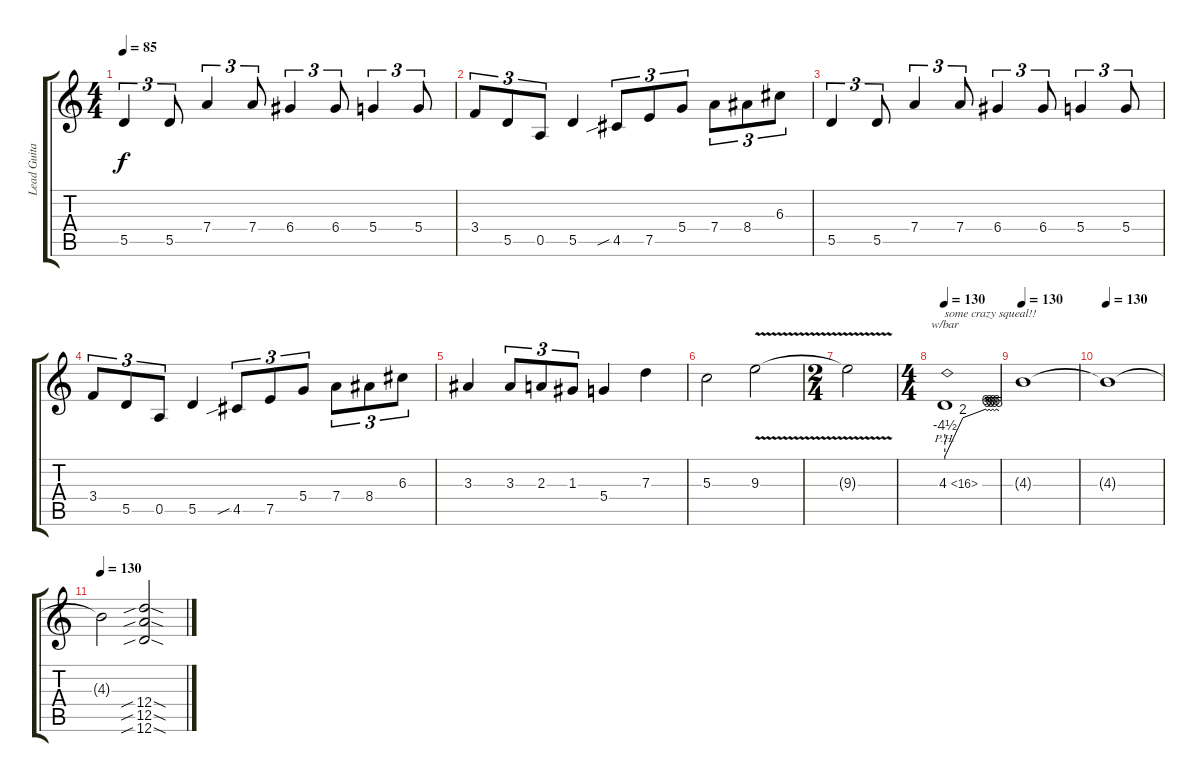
\track ("Lead Guitar 1" "Lead Guita") {instrument overdrivenguitar}
\staff {score tabs}
\tuning (E4 B3 G3 D3 A2 D2) {hide}
\ts (4 4)
\tempo 85
\clef g2
\ks c
5.5.4{tu (3 2) dy f} 5.5.8{tu (3 2)} 7.4.4{tu (3 2)} 7.4.8{tu (3 2)} 6.4.4{tu (3 2)} 6.4.8{tu (3 2)} 5.4.4{tu (3 2)} 5.4.8{tu (3 2)} |
3.4.8{tu (3 2)} 5.5.8{tu (3 2)} 0.5.8{tu (3 2)} 5.5.4 4.5{sib}.8{tu (3 2)} 7.5.8{tu (3 2)} 5.4.8{tu (3 2)} 7.4.8{tu (3 2)} 8.4.8{tu (3 2)} 6.3.8{tu (3 2)} |
5.5.4{tu (3 2)} 5.5.8{tu (3 2)} 7.4.4{tu (3 2)} 7.4.8{tu (3 2)} 6.4.4{tu (3 2)} 6.4.8{tu (3 2)} 5.4.4{tu (3 2)} 5.4.8{tu (3 2)} |
3.4.8{tu (3 2)} 5.5.8{tu (3 2)} 0.5.8{tu (3 2)} 5.5.4 4.5{sib}.8{tu (3 2)} 7.5.8{tu (3 2)} 5.4.8{tu (3 2)} 7.4.8{tu (3 2)} 8.4.8{tu (3 2)} 6.3.8{tu (3 2)} |
3.3.4 3.3.8{tu (3 2)} 2.3.8{tu (3 2)} 1.3.8{tu (3 2)} 5.4.4 7.3.4 |
5.3.2 9.3{v}.2 |
\ts (2 4)
9.3{t}.2 |
\ts (4 4)
\tempo 130
4.3{ph 12}.1{tbe (custom default 0 -18 20 8 45 24 47 20 49 24 51 20 53 24 55 20 57 24 60 20) txt "some crazy squeal!!"} |
\tempo 130
4.3{t}.1 |
\tempo 130
4.3{t}.1 |
\tempo 130
4.3{t}.2 (12.4{sib sod} 12.5{sib sod} 12.6{sib sod}).2
